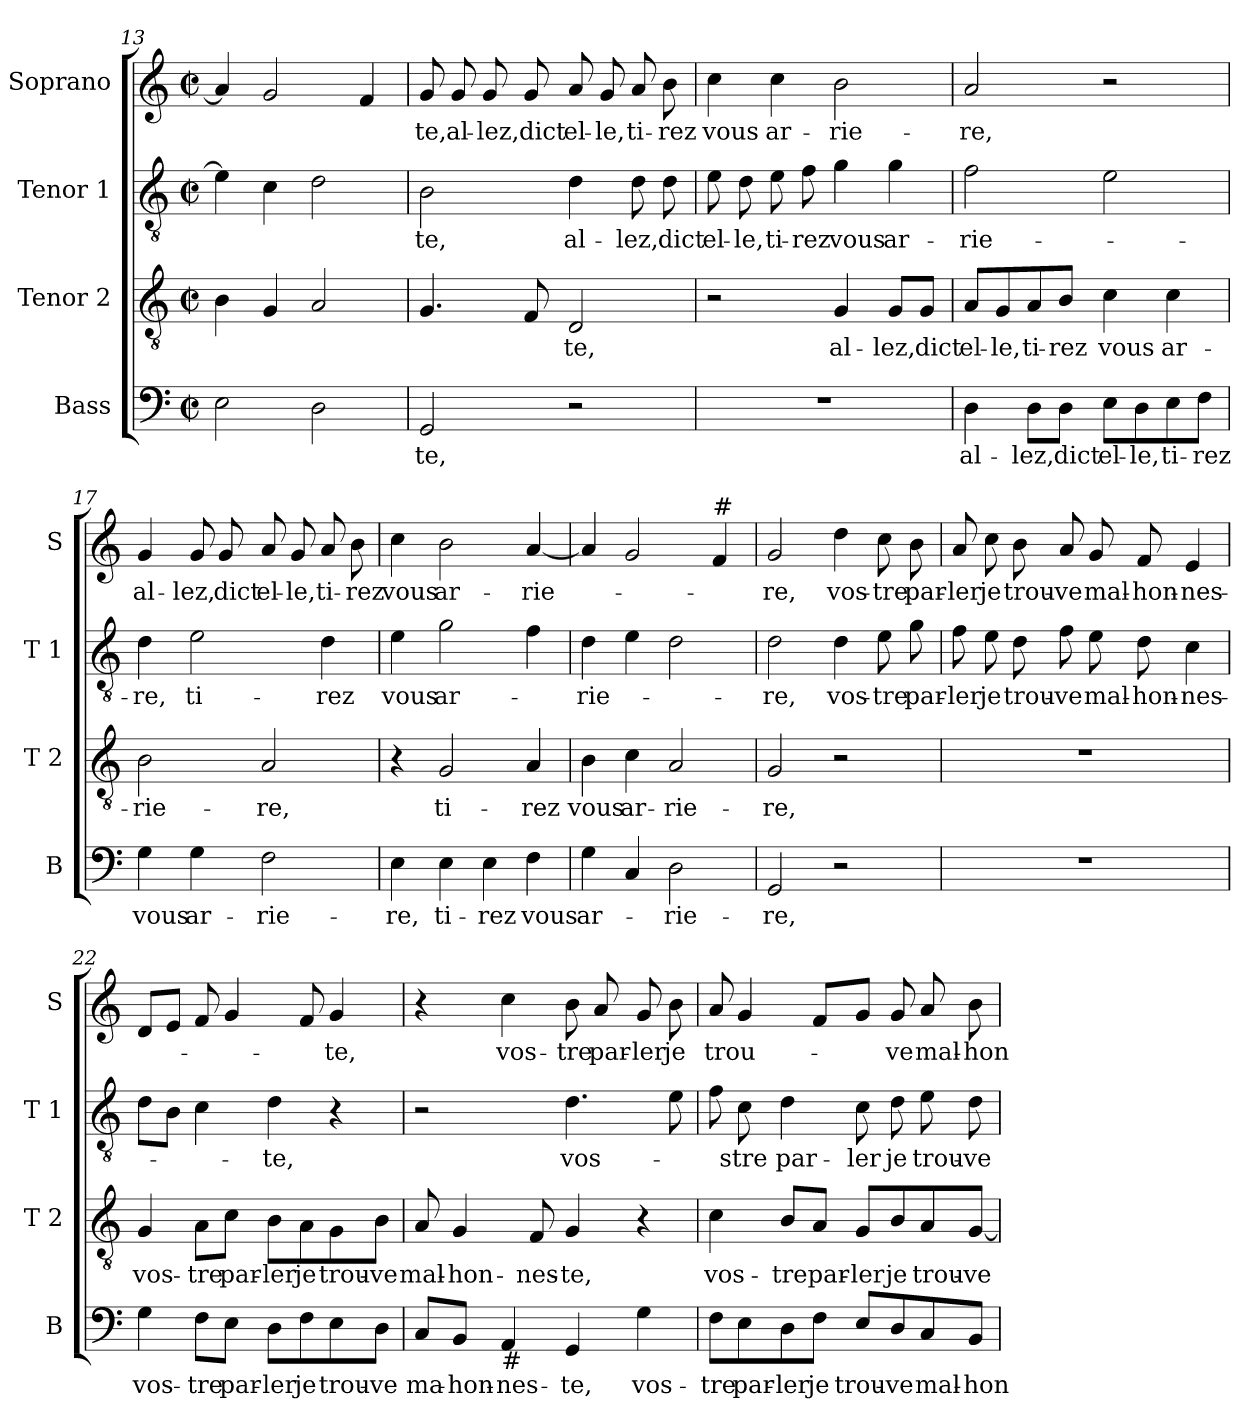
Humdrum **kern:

**kern	**text	**kern	**text	**kern	**text	**kern	**text
*part4	*part4	*part3	*part3	*part2	*part2	*part1	*part1
*staff4	*staff4	*staff3	*staff3	*staff2	*staff2	*staff1	*staff1
*I"Bass	*	*I"Tenor 2	*	*I"Tenor 1	*	*I"Soprano	*
*I'B	*	*I'T 2	*	*I'T 1	*	*I'S	*
*clefF4	*	*clefGv2	*	*clefGv2	*	*clefG2	*
*k[]	*	*k[]	*	*k[]	*	*k[]	*
*C:	*	*C:	*	*C:	*	*C:	*
*M2/2	*	*M2/2	*	*M2/2	*	*M2/2	*
*met(c|)	*	*met(c|)	*	*met(c|)	*	*met(c|)	*
=13	=13	=13	=13	=13	=13	=13	=13
2E\	.	4B\	.	4e\]	.	4a/]	.
.	.	4G/	.	4c\	.	2g/	.
2D\	.	2A/	.	2d\	.	.	.
.	.	.	.	.	.	4f/	.
=14	=14	=14	=14	=14	=14	=14	=14
2GG/	-te,	4.G/	.	2B\	-te,	8g/	-te,
.	.	.	.	.	.	8g/	al-
.	.	.	.	.	.	8g/	-lez,
.	.	8F/	.	.	.	8g/	dict
2r	.	2D/	-te,	4d\	al-	8a/	el-
.	.	.	.	.	.	8g/	-le,
.	.	.	.	8d\	-lez,	8a/	ti-
.	.	.	.	8d\	dict	8b\	-rez
=15	=15	=15	=15	=15	=15	=15	=15
1r	.	2r	.	8e\	el-	4cc\	vous
.	.	.	.	8d\	-le,	.	.
.	.	.	.	8e\	ti-	4cc\	ar-
.	.	.	.	8f\	-rez	.	.
.	.	4G/	al-	4g\	vous	2b\	-rie-
.	.	8G/L	-lez,	4g\	ar-	.	.
.	.	8G/J	dict	.	.	.	.
!!LO:LB:g=z
=16	=16	=16	=16	=16	=16	=16	=16
4D\	al-	8A/L	el-	2f\	-rie-	2a/	-re,
.	.	8G/	-le,	.	.	.	.
8D\L	-lez,	8A/	ti-	.	.	.	.
8D\J	dict	8B/J	-rez	.	.	.	.
8E\L	el-	4c\	vous	2e\	.	2r	.
8D\	-le,	.	.	.	.	.	.
8E\	ti-	4c\	ar-	.	.	.	.
8F\J	-rez	.	.	.	.	.	.
=17	=17	=17	=17	=17	=17	=17	=17
4G\	vous	2B\	-rie-	4d\	-re,	4g/	al-
4G\	ar-	.	.	2e\	ti-	8g/	-lez,
.	.	.	.	.	.	8g/	dict
2F\	-rie-	2A/	-re,	.	.	8a/	el-
.	.	.	.	.	.	8g/	-le,
.	.	.	.	4d\	-rez	8a/	ti-
.	.	.	.	.	.	8b\	-rez
=18	=18	=18	=18	=18	=18	=18	=18
4E\	-re,	4r	.	4e\	vous	4cc\	vous
4E\	ti-	2G/	ti-	2g\	ar-	2b\	ar-
4E\	-rez	.	.	.	.	.	.
4F\	vous	4A/	-rez	4f\	.	[4a/	-rie-
=19	=19	=19	=19	=19	=19	=19	=19
4G\	ar-	4B\	vous	4d\	-rie-	4a/]	.
4C/	.	4c\	ar-	4e\	.	2g/	.
2D\	-rie-	2A/	-rie-	2d\	.	.	.
!	!	!	!	!	!	!LO:TX:a:t=#	!
.	.	.	.	.	.	4f/	.
!!LO:LB:g=z
=20	=20	=20	=20	=20	=20	=20	=20
2GG/	-re,	2G/	-re,	2d\	-re,	2g/	-re,
2r	.	2r	.	4d\	vos-	4dd\	vos-
.	.	.	.	8e\	-tre	8cc\	-tre
.	.	.	.	8g\	par-	8b\	par-
=21	=21	=21	=21	=21	=21	=21	=21
1r	.	1r	.	8f\	-ler	8a/	-ler
.	.	.	.	8e\	je	8cc\	je
.	.	.	.	8d\	trou-	8b\	trou-
.	.	.	.	8f\	-ve	8a/	-ve
.	.	.	.	8e\	mal-	8g/	mal-
.	.	.	.	8d\	-hon-	8f/	-hon-
.	.	.	.	4c\	-nes-	4e/	-nes-
=22	=22	=22	=22	=22	=22	=22	=22
4G\	vos-	4G/	vos-	8d\L	.	8d/L	.
.	.	.	.	8B\J	.	8e/J	.
8F\L	-tre	8A\L	-tre	4c\	.	8f/	.
8E\J	par-	8c\J	par-	.	.	4g/	.
8D\L	-ler	8B\L	-ler	4d\	-te,	.	.
8F\	je	8A\	je	.	.	8f/	.
8E\	trou-	8G\	trou-	4r	.	4g/	-te,
8D\J	-ve	8B\J	-ve	.	.	.	.
=23	=23	=23	=23	=23	=23	=23	=23
8C/L	ma-	8A/	mal-	2r	.	4r	.
8BB/J	-hon-	4G/	-hon-	.	.	.	.
!LO:TX:b:t=#	!	!	!	!	!	!	!
4AA/	-nes-	.	.	.	.	4cc\	vos-
.	.	8F/	-nes-	.	.	.	.
4GG/	-te,	4G/	-te,	4.d\	vos-	8b\	-tre
.	.	.	.	.	.	8a/	par-
4G\	vos-	4r	.	.	.	8g/	-ler
.	.	.	.	8e\	.	8b\	je
!!LO:LB:g=z
=24	=24	=24	=24	=24	=24	=24	=24
8F\L	-tre	4c\	vos-	8f\	.	8a/	trou-
8E\	par-	.	.	8c\	-stre	4g/	.
8D\	-ler	8B/L	-tre	4d\	par-	.	.
8F\J	je	8A/J	par-	.	.	8f/L	.
8E/L	trou-	8G/L	-ler	8c\	-ler	8g/J	.
8D/	-ve	8B/	je	8d\	je	8g/	-ve
8C/	mal-	8A/	trou-	8e\	trou-	8a/	mal-
8BB/J	-hon-	[8G/J	-ve	8d\	-ve	8b\	-hon-
=	=	=	=	=	=	=	=
*-	*-	*-	*-	*-	*-	*-	*-
